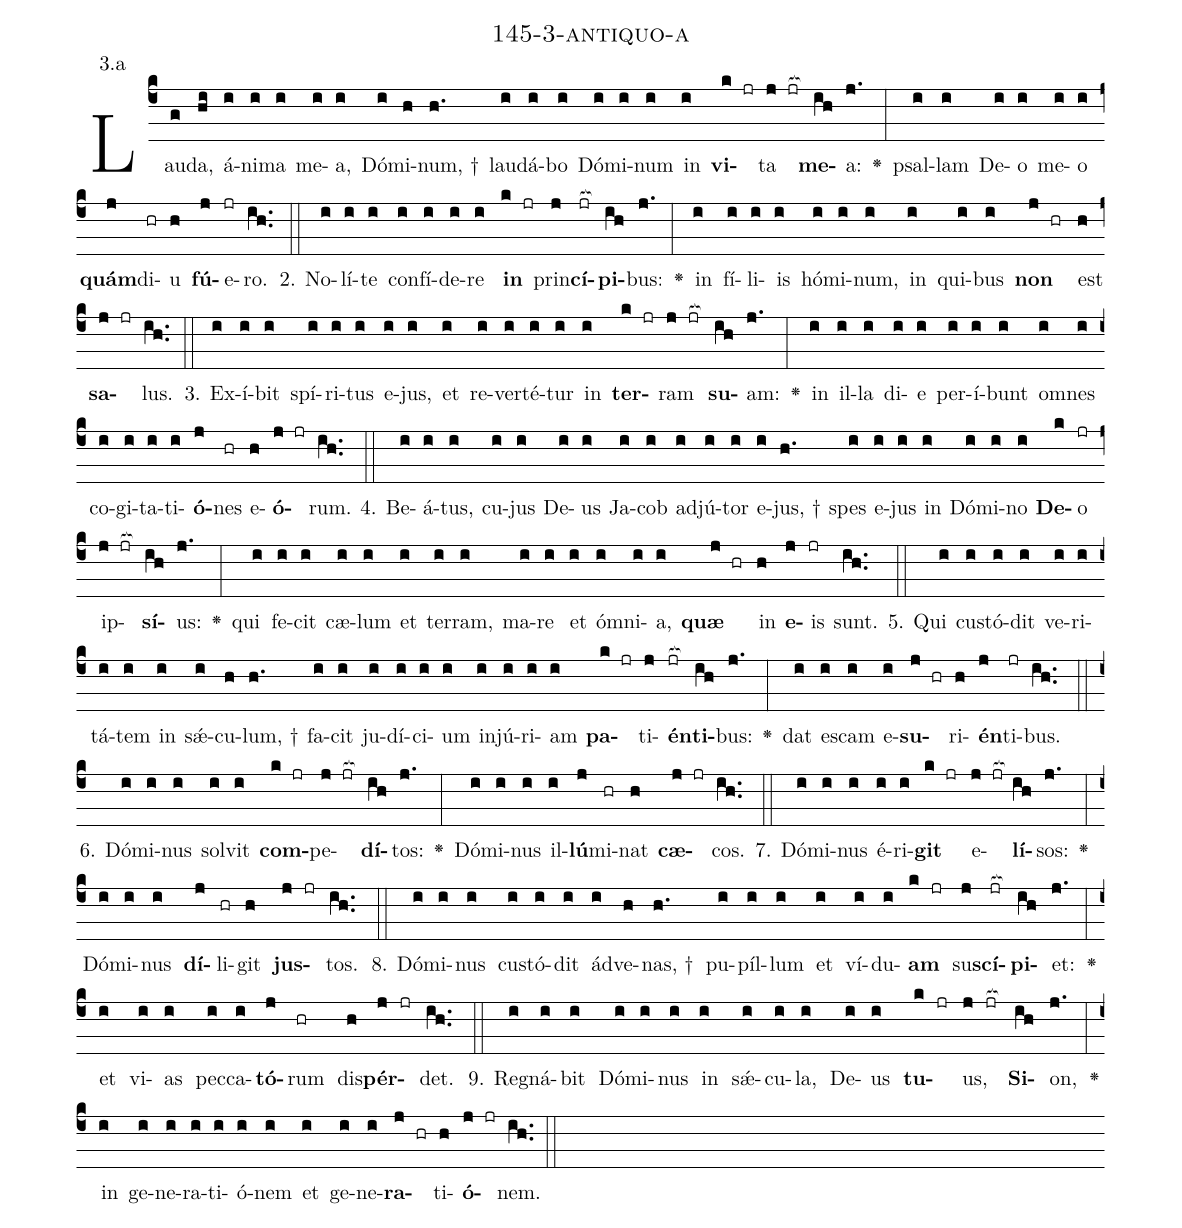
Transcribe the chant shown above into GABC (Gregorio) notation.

name: 145-3-antiquo-a;
annotation: 3.a;
%%
(c4)Lau(g)da,(hi) á(i)ni(i)ma(i) me(i)a,(i) Dó(i)mi(h)num, †(h.) lau(i)dá(i)bo(i) Dó(i)mi(i)num(i) in(i) <b>vi</b>(k jr)ta(j jr[ocb:1{]) <b>me</b>(ih[ocb:0}])a:(j.) <v>\greheightstar</v>(:) psal(i)lam(i) De(i)o(i) me(i)o(i) <b>quám</b>(j)di(hr)u(h) <b>fú</b>(j)e(jr)ro.(ih..) (::)
2. No(i)lí(i)te(i) con(i)fí(i)de(i)re(i) <b>in</b>(k jr) prin(j)<b>cí</b>(jr[ocb:1{])<b>pi</b>(ih[ocb:0}])bus:(j.) <v>\greheightstar</v>(:) in(i) fí(i)li(i)is(i) hó(i)mi(i)num,(i) in(i) qui(i)bus(i) <b>non</b>(j hr) est(h) <b>sa</b>(j jr)lus.(ih..) (::)
3. Ex(i)í(i)bit(i) spí(i)ri(i)tus(i) e(i)jus,(i) et(i) re(i)ver(i)té(i)tur(i) in(i) <b>ter</b>(k jr)ram(j jr[ocb:1{]) <b>su</b>(ih[ocb:0}])am:(j.) <v>\greheightstar</v>(:) in(i) il(i)la(i) di(i)e(i) per(i)í(i)bunt(i) om(i)nes(i) co(i)gi(i)ta(i)ti(i)<b>ó</b>(j)nes(hr) e(h)<b>ó</b>(j jr)rum.(ih..) (::)
4. Be(i)á(i)tus,(i) cu(i)jus(i) De(i)us(i) Ja(i)cob(i) ad(i)jú(i)tor(i) e(i)jus, †(h.) spes(i) e(i)jus(i) in(i) Dó(i)mi(i)no(i) <b>De</b>(k)o(jr) ip(j jr[ocb:1{])<b>sí</b>(ih[ocb:0}])us:(j.) <v>\greheightstar</v>(:) qui(i) fe(i)cit(i) cæ(i)lum(i) et(i) ter(i)ram,(i) ma(i)re(i) et(i) óm(i)ni(i)a,(i) <b>quæ</b>(j hr) in(h) <b>e</b>(j)is(jr) sunt.(ih..) (::)
5. Qui(i) cus(i)tó(i)dit(i) ve(i)ri(i)tá(i)tem(i) in(i) sǽ(i)cu(h)lum, †(h.) fa(i)cit(i) ju(i)dí(i)ci(i)um(i) in(i)jú(i)ri(i)am(i) <b>pa</b>(k jr)ti(j)<b>én</b>(jr[ocb:1{])<b>ti</b>(ih[ocb:0}])bus:(j.) <v>\greheightstar</v>(:) dat(i) es(i)cam(i) e(i)<b>su</b>(j hr)ri(h)<b>én</b>(j)ti(jr)bus.(ih..) (::)
6. Dó(i)mi(i)nus(i) sol(i)vit(i) <b>com</b>(k jr)pe(j jr[ocb:1{])<b>dí</b>(ih[ocb:0}])tos:(j.) <v>\greheightstar</v>(:) Dó(i)mi(i)nus(i) il(i)<b>lú</b>(j)mi(hr)nat(h) <b>cæ</b>(j jr)cos.(ih..) (::)
7. Dó(i)mi(i)nus(i) é(i)ri(i)<b>git</b>(k jr) e(j jr[ocb:1{])<b>lí</b>(ih[ocb:0}])sos:(j.) <v>\greheightstar</v>(:) Dó(i)mi(i)nus(i) <b>dí</b>(j)li(hr)git(h) <b>jus</b>(j jr)tos.(ih..) (::)
8. Dó(i)mi(i)nus(i) cus(i)tó(i)dit(i) ád(i)ve(h)nas, †(h.) pu(i)píl(i)lum(i) et(i) ví(i)du(i)<b>am</b>(k jr) su(j)<b>scí</b>(jr[ocb:1{])<b>pi</b>(ih[ocb:0}])et:(j.) <v>\greheightstar</v>(:) et(i) vi(i)as(i) pec(i)ca(i)<b>tó</b>(j)rum(hr) dis(h)<b>pér</b>(j jr)det.(ih..) (::)
9. Re(i)gná(i)bit(i) Dó(i)mi(i)nus(i) in(i) sǽ(i)cu(i)la,(i) De(i)us(i) <b>tu</b>(k jr)us,(j jr[ocb:1{]) <b>Si</b>(ih[ocb:0}])on,(j.) <v>\greheightstar</v>(:) in(i) ge(i)ne(i)ra(i)ti(i)ó(i)nem(i) et(i) ge(i)ne(i)<b>ra</b>(j hr)ti(h)<b>ó</b>(j jr)nem.(ih..) (::)
